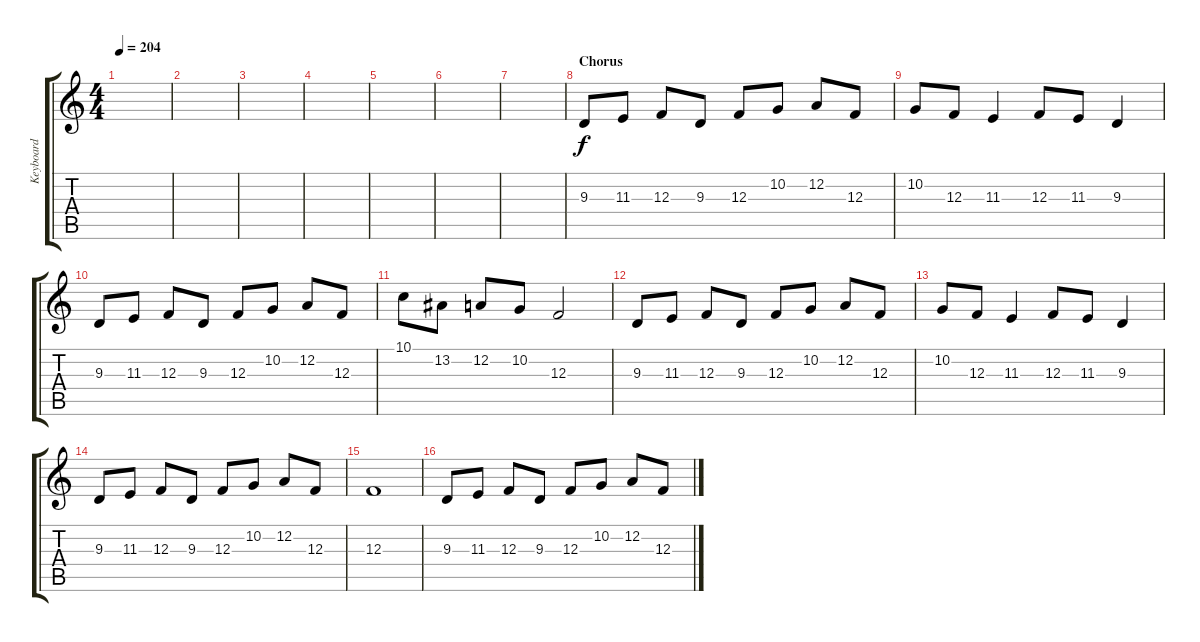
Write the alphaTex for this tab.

\track ("Keyboard" "Keyboard") {instrument lead1square}
\staff {score tabs}
\tuning (D4 A3 F3 C3 G2 D2) {hide}
\ts (4 4)
\tempo 204
\clef g2
\ks c
|
|
|
|
|
|
|
\section ("" "Chorus")
9.3.8 11.3.8 12.3.8 9.3.8 12.3.8 10.2.8 12.2.8 12.3.8 |
10.2.8 12.3.8 11.3.4 12.3.8 11.3.8 9.3.4 |
9.3.8 11.3.8 12.3.8 9.3.8 12.3.8 10.2.8 12.2.8 12.3.8 |
10.1.8 13.2.8 12.2.8 10.2.8 12.3.2 |
9.3.8 11.3.8 12.3.8 9.3.8 12.3.8 10.2.8 12.2.8 12.3.8 |
10.2.8 12.3.8 11.3.4 12.3.8 11.3.8 9.3.4 |
9.3.8 11.3.8 12.3.8 9.3.8 12.3.8 10.2.8 12.2.8 12.3.8 |
12.3.1 |
9.3.8 11.3.8 12.3.8 9.3.8 12.3.8 10.2.8 12.2.8 12.3.8
